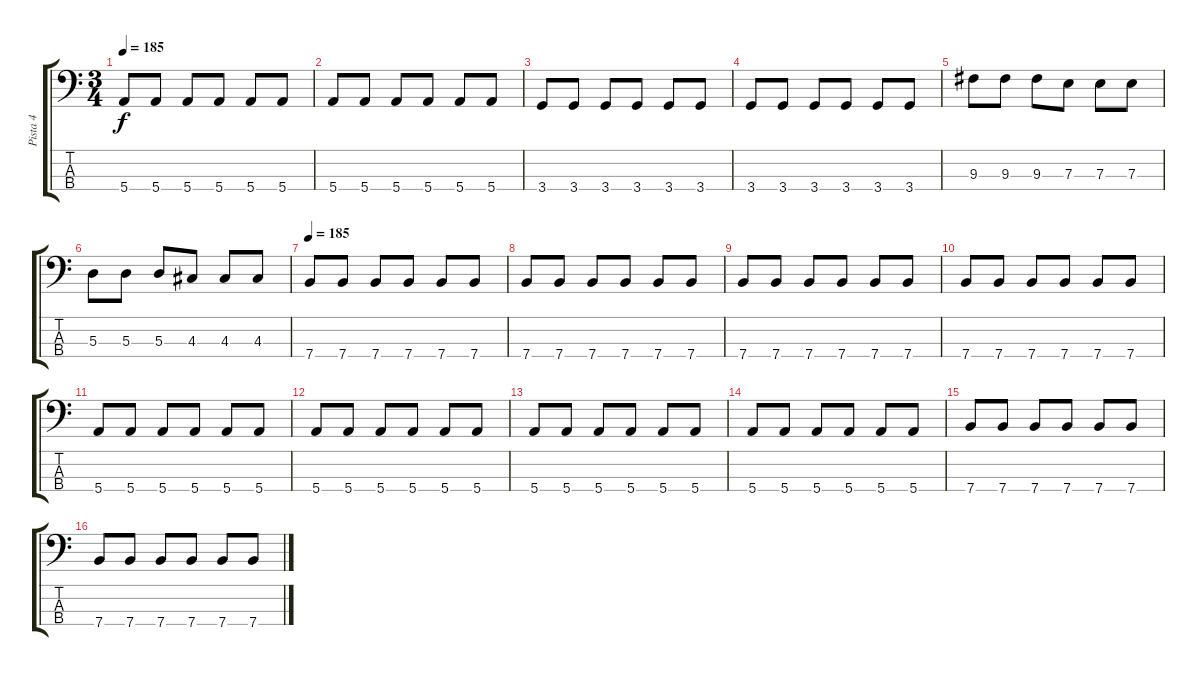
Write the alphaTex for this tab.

\track ("Pista 4" "Pista 4") {instrument fretlessbass}
\staff {score tabs}
\tuning (G2 D2 A1 E1) {hide}
\ts (3 4)
\tempo 185
\clef f4
\ks c
5.4.8{dy f} 5.4.8 5.4.8 5.4.8 5.4.8 5.4.8 |
5.4.8 5.4.8 5.4.8 5.4.8 5.4.8 5.4.8 |
3.4.8 3.4.8 3.4.8 3.4.8 3.4.8 3.4.8 |
3.4.8 3.4.8 3.4.8 3.4.8 3.4.8 3.4.8 |
9.3.8 9.3.8 9.3.8 7.3.8 7.3.8 7.3.8 |
5.3.8 5.3.8 5.3.8 4.3.8 4.3.8 4.3.8 |
\tempo 185
7.4.8 7.4.8 7.4.8 7.4.8 7.4.8 7.4.8 |
7.4.8 7.4.8 7.4.8 7.4.8 7.4.8 7.4.8 |
7.4.8 7.4.8 7.4.8 7.4.8 7.4.8 7.4.8 |
7.4.8 7.4.8 7.4.8 7.4.8 7.4.8 7.4.8 |
5.4.8 5.4.8 5.4.8 5.4.8 5.4.8 5.4.8 |
5.4.8 5.4.8 5.4.8 5.4.8 5.4.8 5.4.8 |
5.4.8 5.4.8 5.4.8 5.4.8 5.4.8 5.4.8 |
5.4.8 5.4.8 5.4.8 5.4.8 5.4.8 5.4.8 |
7.4.8 7.4.8 7.4.8 7.4.8 7.4.8 7.4.8 |
7.4.8 7.4.8 7.4.8 7.4.8 7.4.8 7.4.8
